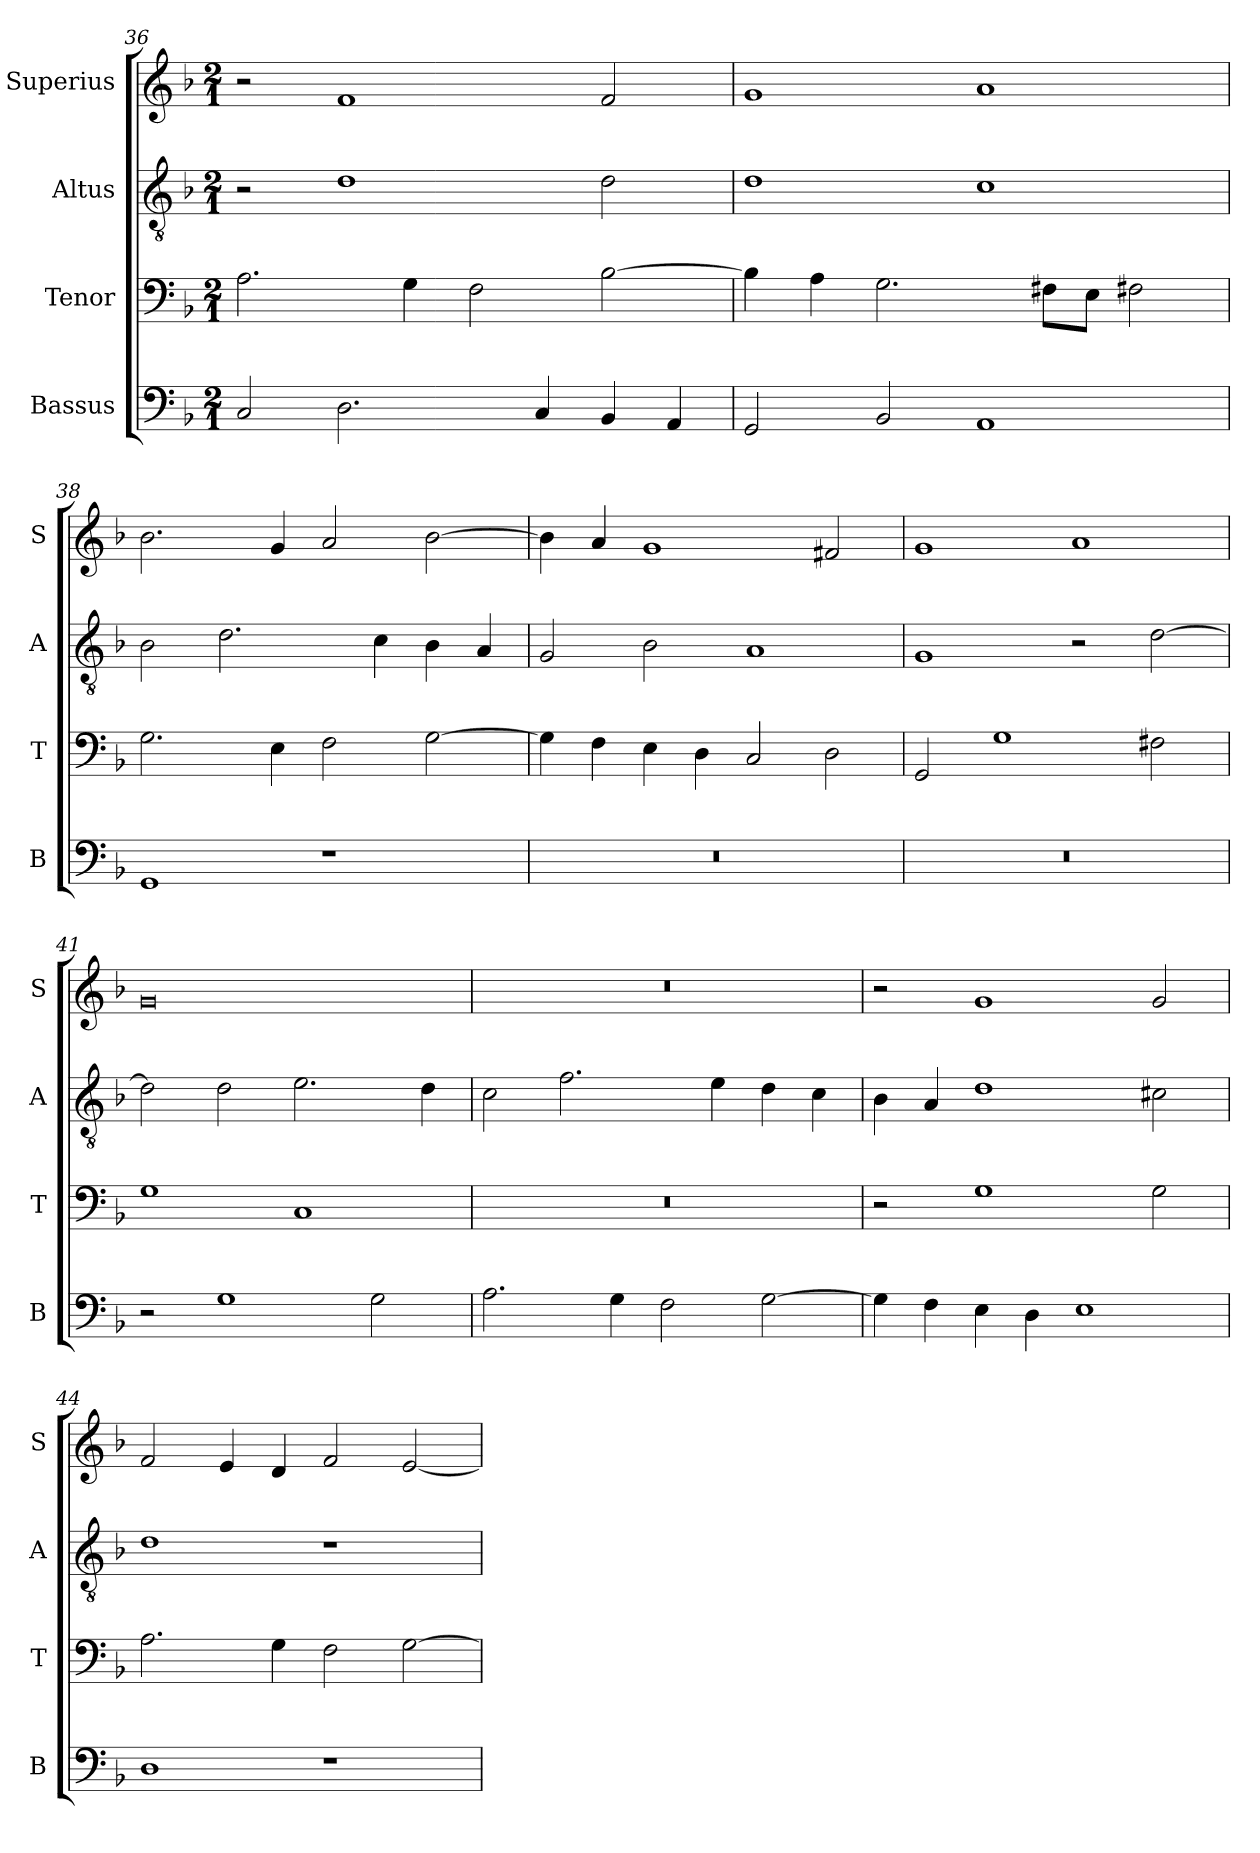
**kern	**kern	**kern	**kern
*part4	*part3	*part2	*part1
*staff4	*staff3	*staff2	*staff1
*I"Bassus	*I"Tenor	*I"Altus	*I"Superius
*I'B	*I'T	*I'A	*I'S
*clefF4	*clefF4	*clefGv2	*clefG2
*k[b-]	*k[b-]	*k[b-]	*k[b-]
*F:	*F:	*F:	*F:
*M2/1	*M2/1	*M2/1	*M2/1
=36	=36	=36	=36
2C	2.A	2r	2r
2.D	.	1d	1f
.	4G	.	.
.	2F	.	.
4C	.	.	.
4BB-	[2B-	2d	2f
4AA	.	.	.
=37	=37	=37	=37
2GG	4B-]	1d	1g
.	4A	.	.
2BB-	2.G	.	.
1AA	.	1c	1a
.	8F#XL	.	.
.	8EJ	.	.
.	2F#X	.	.
=38	=38	=38	=38
1GG	2.G	2B-	2.b-
.	.	2.d	.
.	4E	.	4g
1r	2F	.	2a
.	.	4c	.
.	[2G	4B-	[2b-
.	.	4A	.
=39	=39	=39	=39
0r	4G]	2G	4b-]
.	4F	.	4a
.	4E	2B-	1g
.	4D	.	.
.	2C	1A	.
.	2D	.	2f#X
=40	=40	=40	=40
0r	2GG	1G	1g
.	1G	.	.
.	.	2r	1a
.	2F#X	[2d	.
=41	=41	=41	=41
2r	1G	2d]	0g
1G	.	2d	.
.	1C	2.e	.
2G	.	.	.
.	.	4d	.
=42	=42	=42	=42
2.A	0r	2c	0r
.	.	2.f	.
4G	.	.	.
2F	.	.	.
.	.	4e	.
[2G	.	4d	.
.	.	4c	.
=43	=43	=43	=43
4G]	2r	4B-	2r
4F	.	4A	.
4E	1G	1d	1g
4D	.	.	.
1E	.	.	.
.	2G	2c#X	2g
=44	=44	=44	=44
1D	2.A	1d	2f
.	.	.	4e
.	4G	.	4d
1r	2F	1r	2f
.	[2G	.	[2e
=	=	=	=
*-	*-	*-	*-
